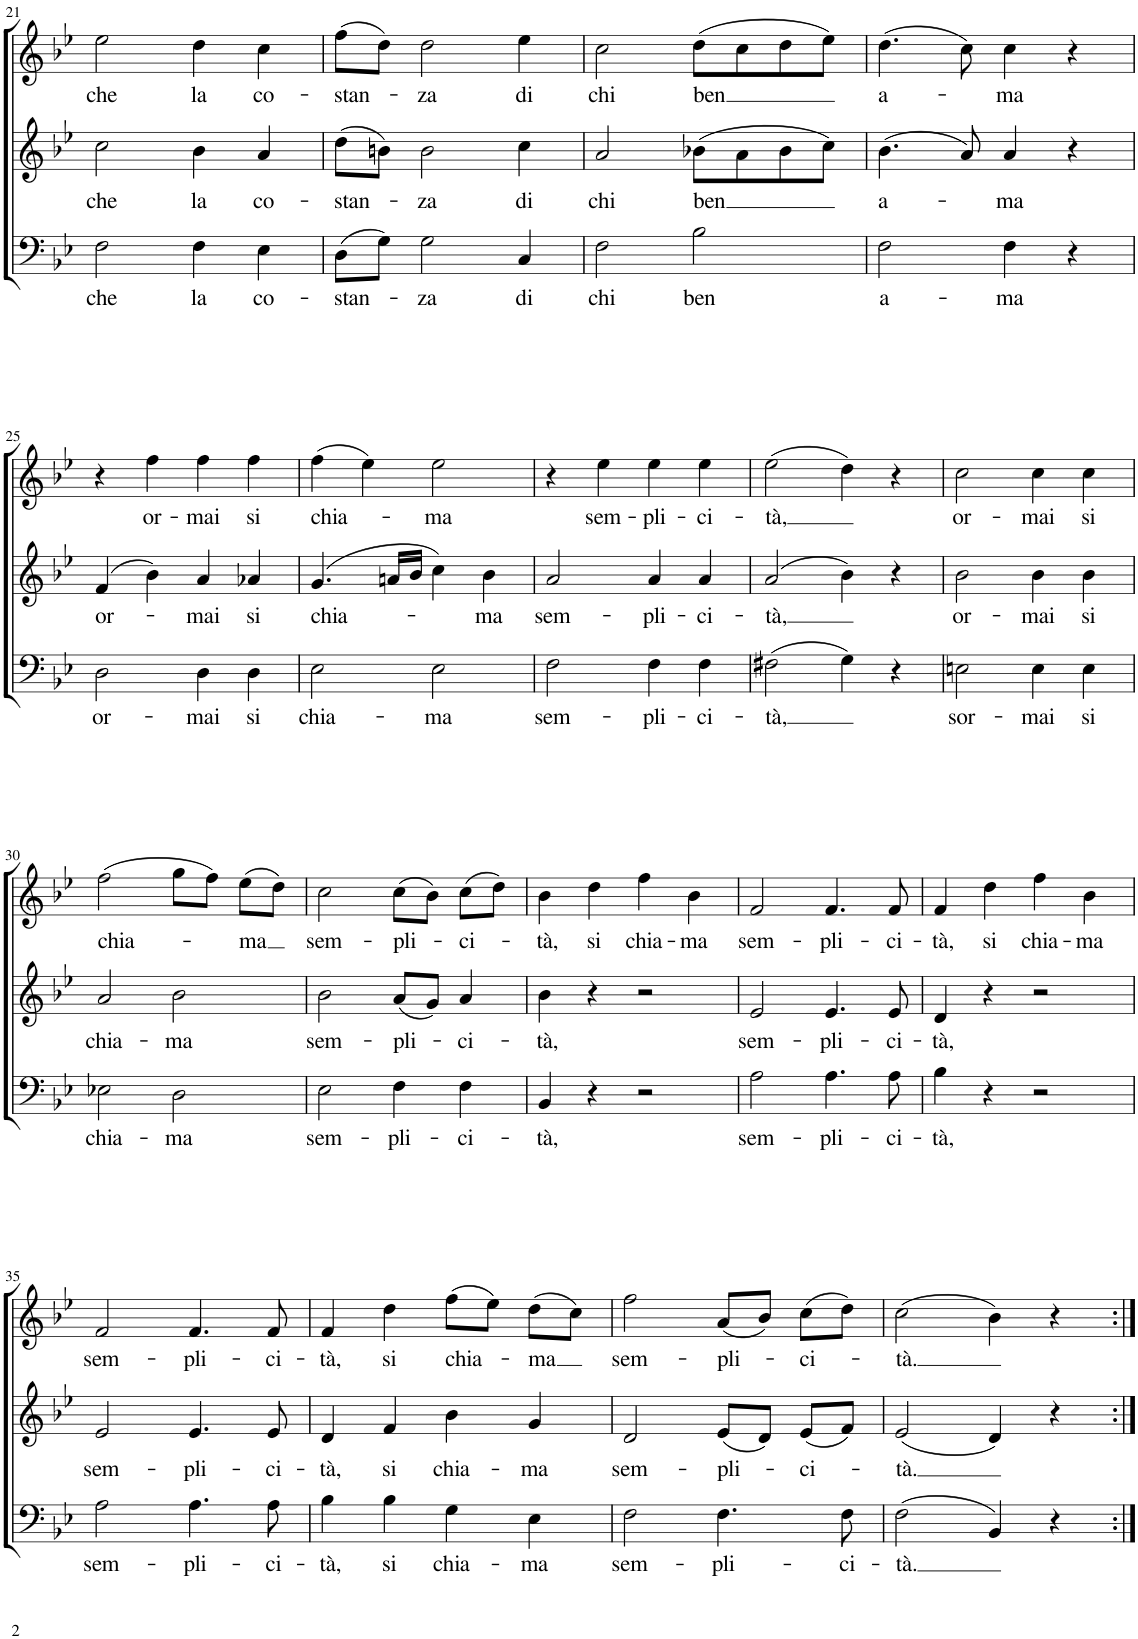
**kern	**text	**kern	**text	**kern	**text
*part3	*part3	*part2	*part2	*part1	*part1
*staff3	*staff3	*staff2	*staff2	*staff1	*staff1
*I"Basso	*	*I"Soprano II	*	*I"Soprano I	*
!!LO:PB:g=z
*clefF4	*	*clefG2	*	*clefG2	*
*k[b-e-]	*	*k[b-e-]	*	*k[b-e-]	*
*M2/2	*	*M2/2	*	*M2/2	*
*met(c|)	*	*met(c|)	*	*met(c|)	*
=21	=21	=21	=21	=21	=21
!	!LO:LY:b	!	!LO:LY:b	!	!LO:LY:b
2F\	che	2cc\	che	2ee-\	che
!	!LO:LY:b	!	!LO:LY:b	!	!LO:LY:b
4F\	la	4b-\	la	4dd\	la
!	!LO:LY:b	!	!LO:LY:b	!	!LO:LY:b
4E-\	co-	4a/	co-	4cc\	co-
=22	=22	=22	=22	=22	=22
!	!LO:LY:b	!	!LO:LY:b	!	!LO:LY:b
(8D\L	-stan-	(8dd\L	-stan-	(8ff\L	-stan-
8G\J)	.	8bn\J)	.	8dd\J)	.
!	!LO:LY:b	!	!LO:LY:b	!	!LO:LY:b
2G\	-za	2b\	-za	2dd\	-za
!	!LO:LY:b	!	!LO:LY:b	!	!LO:LY:b
4C/	di	4cc\	di	4ee-\	di
=23	=23	=23	=23	=23	=23
!	!LO:LY:b	!	!LO:LY:b	!	!LO:LY:b
2F\	chi	2a/	chi	2cc\	chi
!	!LO:LY:b	!	!LO:LY:b	!	!LO:LY:b
2B-\	ben	(8b-X\L	ben	(8dd\L	ben
.	.	8a\	.	8cc\	.
.	.	8b-\	.	8dd\	.
.	.	8cc\J)	.	8ee-\J)	.
=24	=24	=24	=24	=24	=24
!	!LO:LY:b	!	!LO:LY:b	!	!LO:LY:b
2F\	a-	(4.b-\	a-	(4.dd\	a-
.	.	8a/)	.	8cc\)	.
!	!LO:LY:b	!	!LO:LY:b	!	!LO:LY:b
4F\	-ma	4a/	-ma	4cc\	-ma
4r	.	4r	.	4r	.
!!LO:LB:g=z
=25	=25	=25	=25	=25	=25
!	!LO:LY:b	!	!LO:LY:b	!	!
2D\	or-	(4f/	or-	4r	.
!	!	!	!	!	!LO:LY:b
.	.	4b-\)	.	4ff\	or-
!	!LO:LY:b	!	!LO:LY:b	!	!LO:LY:b
4D\	-mai	4a/	-mai	4ff\	-mai
!	!LO:LY:b	!	!LO:LY:b	!	!LO:LY:b
4D\	si	4a-X/	si	4ff\	si
=26	=26	=26	=26	=26	=26
!	!LO:LY:b	!	!LO:LY:b	!	!LO:LY:b
2E-\	chia-	(4.g/	chia-	(4ff\	chia-
.	.	.	.	4ee-\)	.
.	.	16an/LL	.	.	.
.	.	16b-/JJ	.	.	.
!	!LO:LY:b	!	!	!	!LO:LY:b
2E-\	-ma	4cc\)	.	2ee-\	-ma
!	!	!	!LO:LY:b	!	!
.	.	4b-\	-ma	.	.
=27	=27	=27	=27	=27	=27
!	!LO:LY:b	!	!LO:LY:b	!	!
2F\	sem-	2a/	sem-	4r	.
!	!	!	!	!	!LO:LY:b
.	.	.	.	4ee-\	sem-
!	!LO:LY:b	!	!LO:LY:b	!	!LO:LY:b
4F\	-pli-	4a/	-pli-	4ee-\	-pli-
!	!LO:LY:b	!	!LO:LY:b	!	!LO:LY:b
4F\	-ci-	4a/	-ci-	4ee-\	-ci-
=28	=28	=28	=28	=28	=28
!	!LO:LY:b	!	!LO:LY:b	!	!LO:LY:b
(2F#X\	-tà,	(2a/	-tà,	(2ee-\	-tà,
4G\)	.	4b-\)	.	4dd\)	.
4r	.	4r	.	4r	.
=29	=29	=29	=29	=29	=29
!	!LO:LY:b	!	!LO:LY:b	!	!LO:LY:b
2En\	sor-	2b-\	or-	2cc\	or-
!	!LO:LY:b	!	!LO:LY:b	!	!LO:LY:b
4E\	-mai	4b-\	-mai	4cc\	-mai
!	!LO:LY:b	!	!LO:LY:b	!	!LO:LY:b
4E\	si	4b-\	si	4cc\	si
!!LO:LB:g=z
=30	=30	=30	=30	=30	=30
!	!LO:LY:b	!	!LO:LY:b	!	!LO:LY:b
2E-X\	chia-	2a/	chia-	(2ff\	chia-
!	!LO:LY:b	!	!LO:LY:b	!	!
2D\	-ma	2b-\	-ma	8gg\L	.
.	.	.	.	8ff\J)	.
!	!	!	!	!	!LO:LY:b
.	.	.	.	(8ee-\L	-ma
.	.	.	.	8dd\J)	.
=31	=31	=31	=31	=31	=31
!	!LO:LY:b	!	!LO:LY:b	!	!LO:LY:b
2E-\	sem-	2b-\	sem-	2cc\	sem-
!	!LO:LY:b	!	!LO:LY:b	!	!LO:LY:b
4F\	-pli-	(8a/L	-pli-	(8cc\L	-pli-
.	.	8g/J)	.	8b-\J)	.
!	!LO:LY:b	!	!LO:LY:b	!	!LO:LY:b
4F\	-ci-	4a/	-ci-	(8cc\L	-ci-
.	.	.	.	8dd\J)	.
=32	=32	=32	=32	=32	=32
!	!LO:LY:b	!	!LO:LY:b	!	!LO:LY:b
4BB-/	-tà,	4b-\	-tà,	4b-\	-tà,
!	!	!	!	!	!LO:LY:b
4r	.	4r	.	4dd\	si
!	!	!	!	!	!LO:LY:b
2r	.	2r	.	4ff\	chia-
!	!	!	!	!	!LO:LY:b
.	.	.	.	4b-\	-ma
=33	=33	=33	=33	=33	=33
!	!LO:LY:b	!	!LO:LY:b	!	!LO:LY:b
2A\	sem-	2e-/	sem-	2f/	sem-
!	!LO:LY:b	!	!LO:LY:b	!	!LO:LY:b
4.A\	-pli-	4.e-/	-pli-	4.f/	-pli-
!	!LO:LY:b	!	!LO:LY:b	!	!LO:LY:b
8A\	-ci-	8e-/	-ci-	8f/	-ci-
=34	=34	=34	=34	=34	=34
!	!LO:LY:b	!	!LO:LY:b	!	!LO:LY:b
4B-\	-tà,	4d/	-tà,	4f/	-tà,
!	!	!	!	!	!LO:LY:b
4r	.	4r	.	4dd\	si
!	!	!	!	!	!LO:LY:b
2r	.	2r	.	4ff\	chia-
!	!	!	!	!	!LO:LY:b
.	.	.	.	4b-\	-ma
!!LO:LB:g=z
=35	=35	=35	=35	=35	=35
!	!LO:LY:b	!	!LO:LY:b	!	!LO:LY:b
2A\	sem-	2e-/	sem-	2f/	sem-
!	!LO:LY:b	!	!LO:LY:b	!	!LO:LY:b
4.A\	-pli-	4.e-/	-pli-	4.f/	-pli-
!	!LO:LY:b	!	!LO:LY:b	!	!LO:LY:b
8A\	-ci-	8e-/	-ci-	8f/	-ci-
=36	=36	=36	=36	=36	=36
!	!LO:LY:b	!	!LO:LY:b	!	!LO:LY:b
4B-\	-tà,	4d/	-tà,	4f/	-tà,
!	!LO:LY:b	!	!LO:LY:b	!	!LO:LY:b
4B-\	si	4f/	si	4dd\	si
!	!LO:LY:b	!	!LO:LY:b	!	!LO:LY:b
4G\	chia-	4b-\	chia-	(8ff\L	chia-
.	.	.	.	8ee-\J)	.
!	!LO:LY:b	!	!LO:LY:b	!	!LO:LY:b
4E-\	-ma	4g/	-ma	(8dd\L	-ma
.	.	.	.	8cc\J)	.
=37	=37	=37	=37	=37	=37
!	!LO:LY:b	!	!LO:LY:b	!	!LO:LY:b
2F\	sem-	2d/	sem-	2ff\	sem-
!	!LO:LY:b	!	!LO:LY:b	!	!LO:LY:b
4.F\	-pli-	(8e-/L	-pli-	(8a/L	-pli-
.	.	8d/J)	.	8b-/J)	.
!	!	!	!LO:LY:b	!	!LO:LY:b
.	.	(8e-/L	-ci-	(8cc\L	-ci-
!	!LO:LY:b	!	!	!	!
8F\	-ci-	8f/J)	.	8dd\J)	.
=38	=38	=38	=38	=38	=38
!	!LO:LY:b	!	!LO:LY:b	!	!LO:LY:b
(2F\	-tà.	(2e-/	-tà.	(2cc\	-tà.
4BB-/)	.	4d/)	.	4b-\)	.
4r	.	4r	.	4r	.
=:|!	=:|!	=:|!	=:|!	=:|!	=:|!
*-	*-	*-	*-	*-	*-
